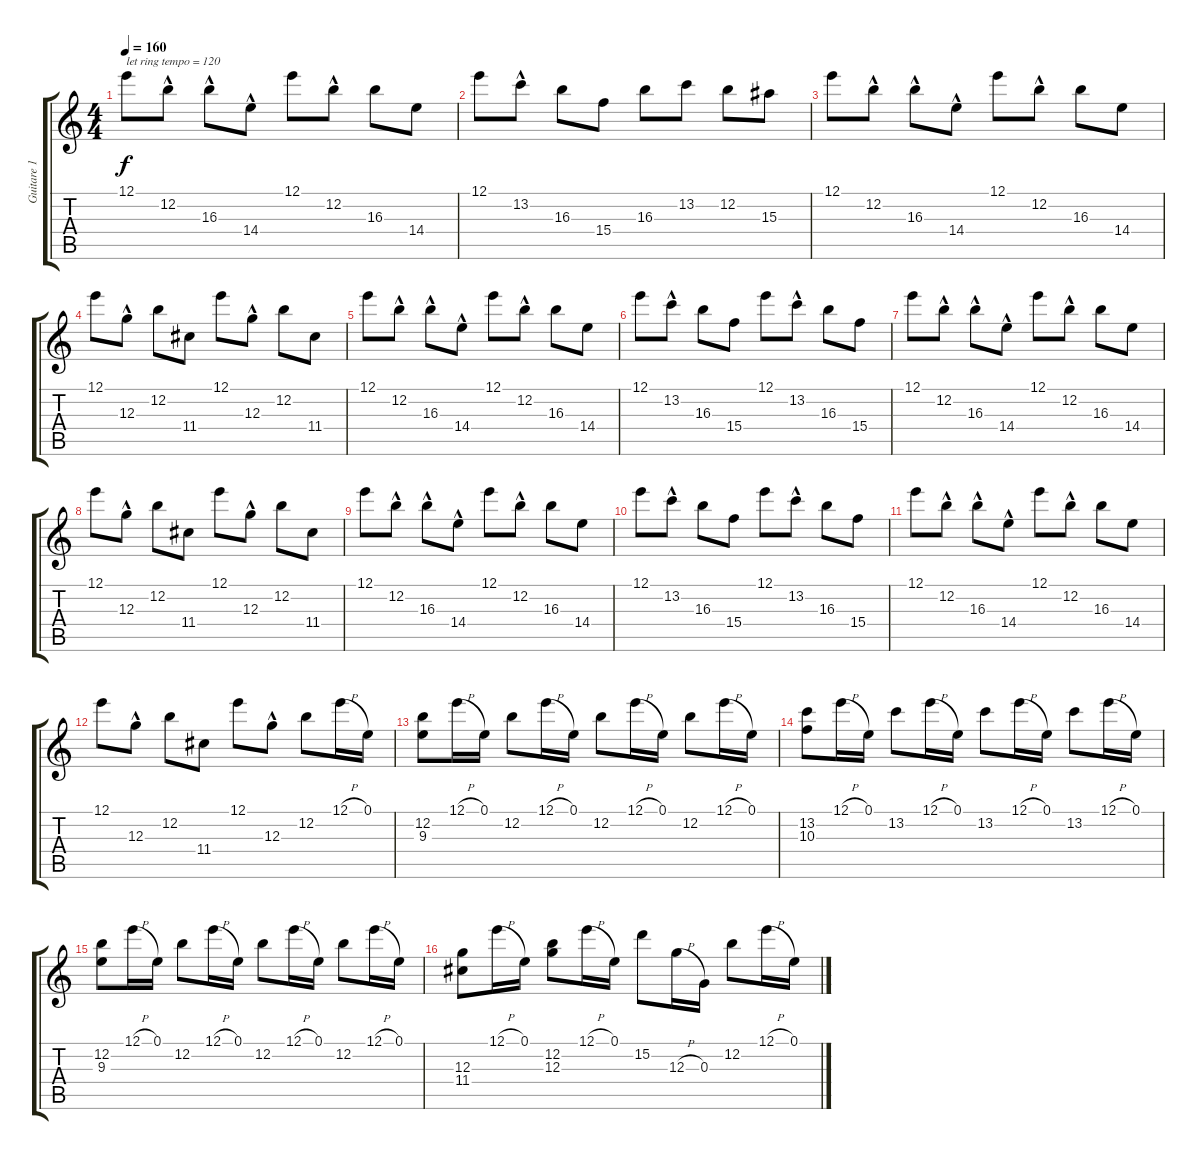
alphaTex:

\track ("Guitare 1" "Guitare 1") {instrument distortionguitar}
\staff {score tabs}
\tuning (E4 B3 G3 D3 A2 E2) {hide}
\ts (4 4)
\tempo 160
\tempo 120
\tempo 160
\clef g2
\ks c
12.1.8{txt "let ring tempo = 120" dy f volume 3 instrument distortionguitar} 12.2{hac}.8 16.3{hac}.8 14.4{hac}.8 12.1.8 12.2{hac}.8 16.3.8 14.4.8 |
12.1.8 13.2{hac}.8 16.3.8 15.4.8 16.3.8 13.2.8 12.2.8 15.3.8 |
12.1.8 12.2{hac}.8 16.3{hac}.8 14.4{hac}.8 12.1.8 12.2{hac}.8 16.3.8 14.4.8 |
12.1.8 12.3{hac}.8 12.2.8 11.4.8 12.1.8 12.3{hac}.8 12.2.8 11.4.8 |
12.1.8 12.2{hac}.8 16.3{hac}.8 14.4{hac}.8 12.1.8 12.2{hac}.8 16.3.8 14.4.8 |
12.1.8 13.2{hac}.8 16.3.8 15.4.8 12.1.8 13.2{hac}.8 16.3.8 15.4.8 |
12.1.8 12.2{hac}.8 16.3{hac}.8 14.4{hac}.8 12.1.8 12.2{hac}.8 16.3.8 14.4.8 |
12.1.8 12.3{hac}.8 12.2.8 11.4.8 12.1.8 12.3{hac}.8 12.2.8 11.4.8 |
12.1.8 12.2{hac}.8 16.3{hac}.8 14.4{hac}.8 12.1.8 12.2{hac}.8 16.3.8 14.4.8 |
12.1.8 13.2{hac}.8 16.3.8 15.4.8 12.1.8 13.2{hac}.8 16.3.8 15.4.8 |
12.1.8 12.2{hac}.8 16.3{hac}.8 14.4{hac}.8 12.1.8 12.2{hac}.8 16.3.8 14.4.8 |
12.1.8 12.3{hac}.8 12.2.8 11.4.8 12.1.8 12.3{hac}.8 12.2.8 12.1{h}.16 0.1.16 |
(12.2 9.3).8 12.1{h}.16 0.1.16 12.2.8 12.1{h}.16 0.1.16 12.2.8 12.1{h}.16 0.1.16 12.2.8 12.1{h}.16 0.1.16 |
(13.2 10.3).8 12.1{h}.16 0.1.16 13.2.8 12.1{h}.16 0.1.16 13.2.8 12.1{h}.16 0.1.16 13.2.8 12.1{h}.16 0.1.16 |
(12.2 9.3).8 12.1{h}.16 0.1.16 12.2.8 12.1{h}.16 0.1.16 12.2.8 12.1{h}.16 0.1.16 12.2.8 12.1{h}.16 0.1.16 |
(12.3 11.4).8 12.1{h}.16 0.1.16 (12.2 12.3).8 12.1{h}.16 0.1.16 15.2.8 12.3{h}.16 0.3.16 12.2.8 12.1{h}.16 0.1.16
